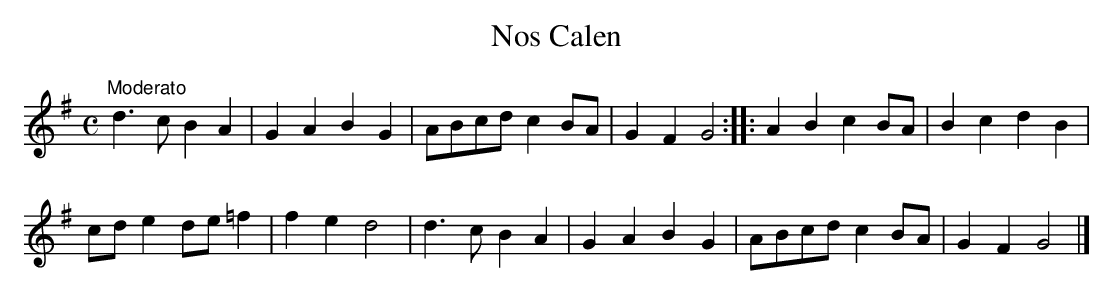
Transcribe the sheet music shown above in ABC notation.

X:1
T:Nos Calen
M:C
K:G major
"Moderato"\
d3c B2A2| G2A2 B2G2| ABcd c2BA| G2F2 G4::\
A2B2 c2BA| B2c2 d2B2|
cd e2 de=f2| f2e2 d4|\
d3c B2A2| G2A2 B2G2| ABcd c2BA| G2F2 G4|]
